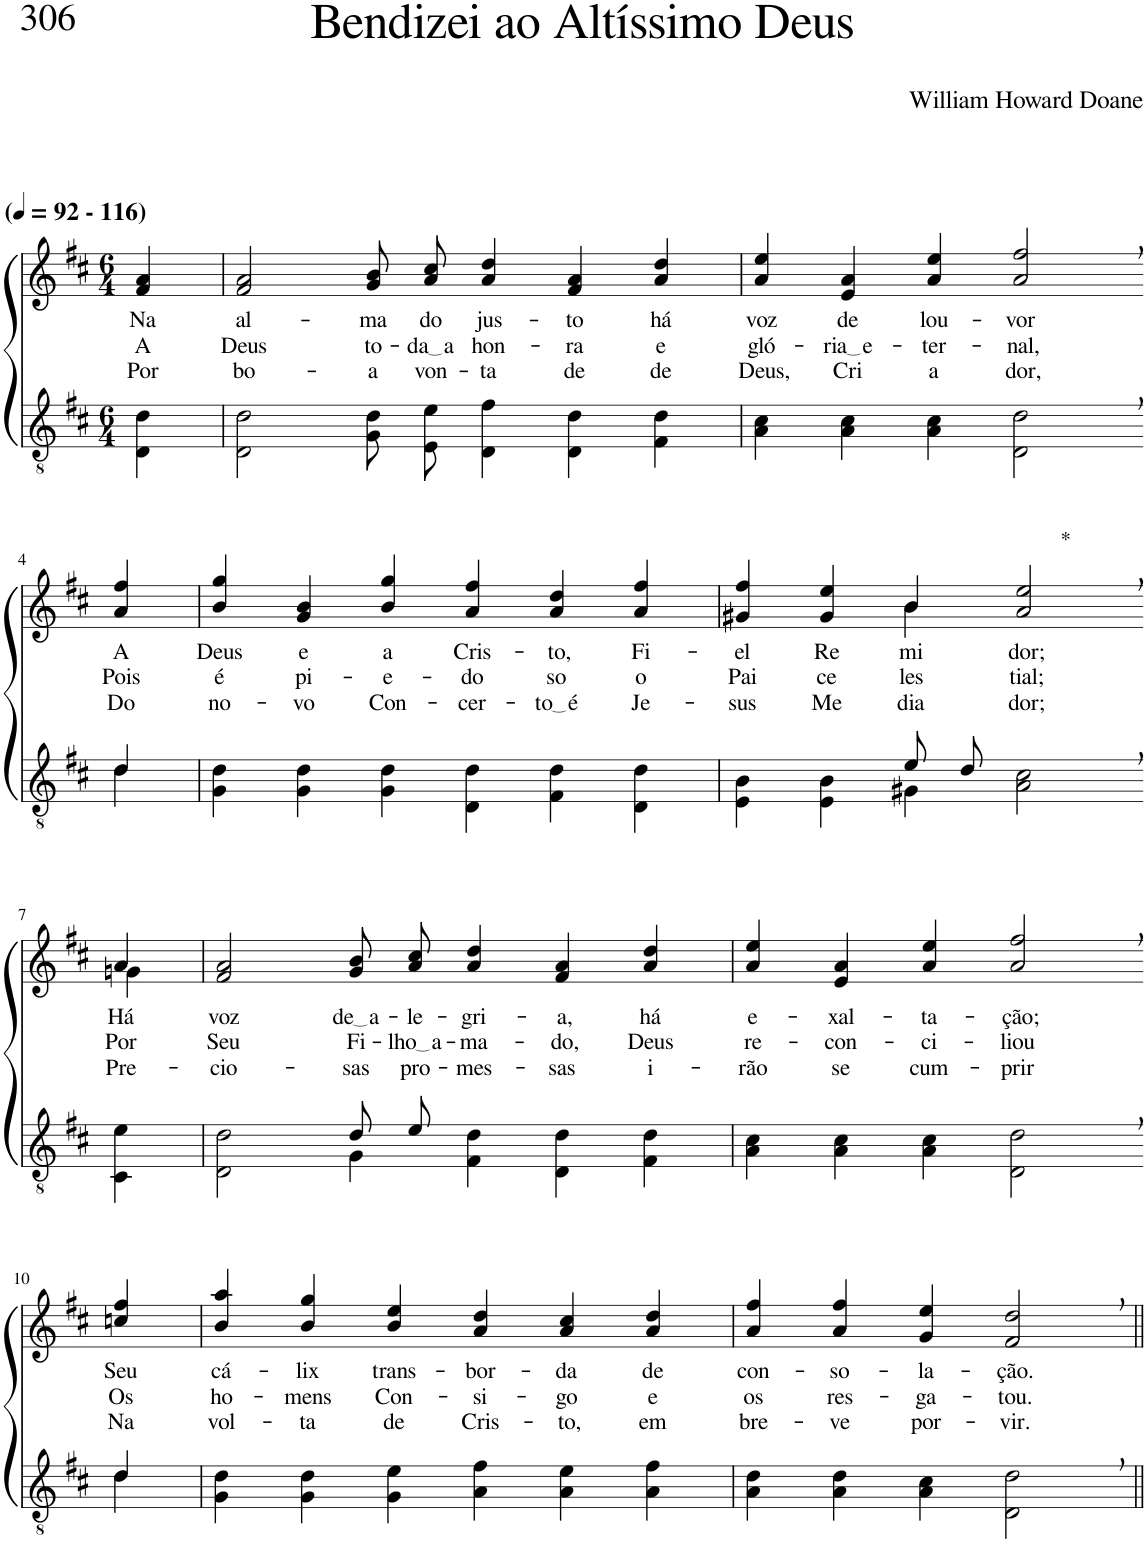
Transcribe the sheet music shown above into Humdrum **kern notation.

**kern	**kern	**text	**text	**text
*part2	*part1	*part1	*part1	*part1
*staff2	*staff1	*staff1	*staff1	*staff1
*I"Parte III e IV	*I"Parte I e II	*	*	*
*clefGv2	*clefG2	*	*	*
*Trd4c7	*Trd4c7	*	*	*
*k[f#c#]	*k[f#c#]	*	*	*
*M6/4	*M6/4	*	*	*
*MM92	*MM92	*	*	*
=1	=1	=1	=1	=1
!	!LO:TX:a:B:t=(	!	!	!
!	!LO:TX:a:B:t=- 116)	!	!	!
!	!	!LO:LY:b	!LO:LY:b	!LO:LY:b
4D\ 4d\	4f#/ 4a/	Na	A	Por
=2	=2	=2	=2	=2
!	!	!LO:LY:b	!LO:LY:b	!LO:LY:b
2D\ 2d\	2f#/ 2a/	al-	Deus	bo-
!	!	!LO:LY:b	!LO:LY:b	!LO:LY:b
8G\ 8d\L	8g/ 8b/L	-ma	to-	-a
!	!	!LO:LY:b	!LO:LY:b	!LO:LY:b
8E\ 8e\J	8a/ 8cc#/J	do	da a	von-
!	!	!LO:LY:b	!LO:LY:b	!LO:LY:b
4D\ 4f#\	4a/ 4dd/	jus-	hon-	-ta
!	!	!LO:LY:b	!LO:LY:b	!LO:LY:b
4D\ 4d\	4f#/ 4a/	-to	-ra	de
!	!	!LO:LY:b	!LO:LY:b	!LO:LY:b
4F#\ 4d\	4a/ 4dd/	há	e	de
=3	=3	=3	=3	=3
!	!	!LO:LY:b	!LO:LY:b	!LO:LY:b
4A\ 4c#\	4a/ 4ee/	voz	gló-	Deus,
!	!	!LO:LY:b	!LO:LY:b	!LO:LY:b
4A\ 4c#\	4e/ 4a/	de	ria e	Cri
!	!	!LO:LY:b	!LO:LY:b	!LO:LY:b
4A\ 4c#\	4a/ 4ee/	lou-	-ter-	a
!	!	!LO:LY:b	!LO:LY:b	!LO:LY:b
2D\, 2d\,	2a/, 2ff#/,	-vor	-nal,	dor,
!!LO:LB:g=z
=4-	=4-	=4-	=4-	=4-
*^	*	*	*	*
!	!	!	!LO:LY:b	!LO:LY:b	!LO:LY:b
4d/	4d\	4a/ 4ff#/	A	Pois	Do
=5	=5	=5	=5	=5	=5
!	!	!	!LO:LY:b	!LO:LY:b	!LO:LY:b
*v	*v	*	*	*	*
4G\ 4d\	4b/ 4gg/	Deus	é	no-
!	!	!LO:LY:b	!LO:LY:b	!LO:LY:b
4G\ 4d\	4g/ 4b/	e	pi-	-vo
!	!	!LO:LY:b	!LO:LY:b	!LO:LY:b
4G\ 4d\	4b/ 4gg/	a	-e-	Con-
!	!	!LO:LY:b	!LO:LY:b	!LO:LY:b
4D\ 4d\	4a/ 4ff#/	Cris-	-do	-cer-
!	!	!LO:LY:b	!LO:LY:b	!LO:LY:b
4F#\ 4d\	4a/ 4dd/	-to,	so	to é
!	!	!LO:LY:b	!LO:LY:b	!LO:LY:b
4D\ 4d\	4a/ 4ff#/	Fi-	o	Je-
=6	=6	=6	=6	=6
*^	*	*	*	*
!	!	!	!LO:LY:b	!LO:LY:b	!LO:LY:b
*	*	*^	*	*	*
2ryy	4E\ 4B\	4g#X/ 4ff#/	2ryy	-el	Pai	-sus
!	!	!	!	!LO:LY:b	!LO:LY:b	!LO:LY:b
.	4E\ 4B\	4g#/ 4ee/	.	Re-	ce-	Me-
!	!	!	!	!LO:LY:b	!LO:LY:b	!LO:LY:b
8e/L	4G#X\	4b/	4b\	-mi-	-les-	dia-
8d/J	.	.	.	.	.	.
!	!	!LO:TX:a:t=*	!	!	!	!
!	!	!	!	!LO:LY:b	!LO:LY:b	!LO:LY:b
2ryy	2A\ 2c#\	2a/, 2ee/,	2ryy	-dor;	-tial;	-dor;
!!LO:LB:g=z	!!
=7-	=7-	=7-	=7-	=7-	=7-	=7-
!	!	!	!	!LO:LY:b	!LO:LY:b	!LO:LY:b
*v	*v	*	*	*	*	*
4C#\ 4e\	4a/	4gn\	Há	Por	Pre-
=8	=8	=8	=8	=8	=8
*^	*	*	*	*	*
!	!	!	!	!LO:LY:b	!LO:LY:b	!LO:LY:b
*	*	*v	*v	*	*	*
2ryy	2D\ 2d\	2f#/ 2a/	voz	Seu	-cio-
!	!	!	!LO:LY:b	!LO:LY:b	!LO:LY:b
8d/L	4G\	8g/ 8b/L	de a	Fi-	-sas
!	!	!	!LO:LY:b	!LO:LY:b	!LO:LY:b
8e/J	.	8a/ 8cc#/J	-le-	lho a	pro-
!	!	!	!LO:LY:b	!LO:LY:b	!LO:LY:b
2.ryy	4F#\ 4d\	4a/ 4dd/	-gri-	-ma-	-mes-
!	!	!	!LO:LY:b	!LO:LY:b	!LO:LY:b
.	4D\ 4d\	4f#/ 4a/	-a,	-do,	-sas
!	!	!	!LO:LY:b	!LO:LY:b	!LO:LY:b
.	4F#\ 4d\	4a/ 4dd/	há	Deus	i-
=9	=9	=9	=9	=9	=9
!	!	!	!LO:LY:b	!LO:LY:b	!LO:LY:b
*v	*v	*	*	*	*
4A\ 4c#\	4a/ 4ee/	e-	re-	-rão
!	!	!LO:LY:b	!LO:LY:b	!LO:LY:b
4A\ 4c#\	4e/ 4a/	-xal-	-con-	se
!	!	!LO:LY:b	!LO:LY:b	!LO:LY:b
4A\ 4c#\	4a/ 4ee/	-ta-	-ci-	cum-
!	!	!LO:LY:b	!LO:LY:b	!LO:LY:b
2D\, 2d\,	2a/, 2ff#/,	-ção;	-liou	-prir
!!LO:LB:g=z
=10-	=10-	=10-	=10-	=10-
*^	*	*	*	*
!	!	!	!LO:LY:b	!LO:LY:b	!LO:LY:b
4d/	4d\	4ccn/ 4ff#/	Seu	Os	Na
=11	=11	=11	=11	=11	=11
!	!	!	!LO:LY:b	!LO:LY:b	!LO:LY:b
*v	*v	*	*	*	*
4G\ 4d\	4b/ 4aa/	cá-	ho-	vol-
!	!	!LO:LY:b	!LO:LY:b	!LO:LY:b
4G\ 4d\	4b/ 4gg/	-lix	-mens	-ta
!	!	!LO:LY:b	!LO:LY:b	!LO:LY:b
4G\ 4e\	4b/ 4ee/	trans-	Con-	de
!	!	!LO:LY:b	!LO:LY:b	!LO:LY:b
4A\ 4f#\	4a/ 4dd/	-bor-	-si-	Cris-
!	!	!LO:LY:b	!LO:LY:b	!LO:LY:b
4A\ 4e\	4a/ 4cc#/	-da	-go	-to,
!	!	!LO:LY:b	!LO:LY:b	!LO:LY:b
4A\ 4f#\	4a/ 4dd/	de	e	em
=12	=12	=12	=12	=12
!	!	!LO:LY:b	!LO:LY:b	!LO:LY:b
4A\ 4d\	4a/ 4ff#/	con-	os	bre-
!	!	!LO:LY:b	!LO:LY:b	!LO:LY:b
4A\ 4d\	4a/ 4ff#/	-so-	res-	-ve
!	!	!LO:LY:b	!LO:LY:b	!LO:LY:b
4A\ 4c#\	4g/ 4ee/	-la-	-ga-	por-
!	!	!LO:LY:b	!LO:LY:b	!LO:LY:b
2D\, 2d\,	2f#/, 2dd/,	-ção.	-tou.	-vir.
=||	=||	=||	=||	=||
*-	*-	*-	*-	*-
